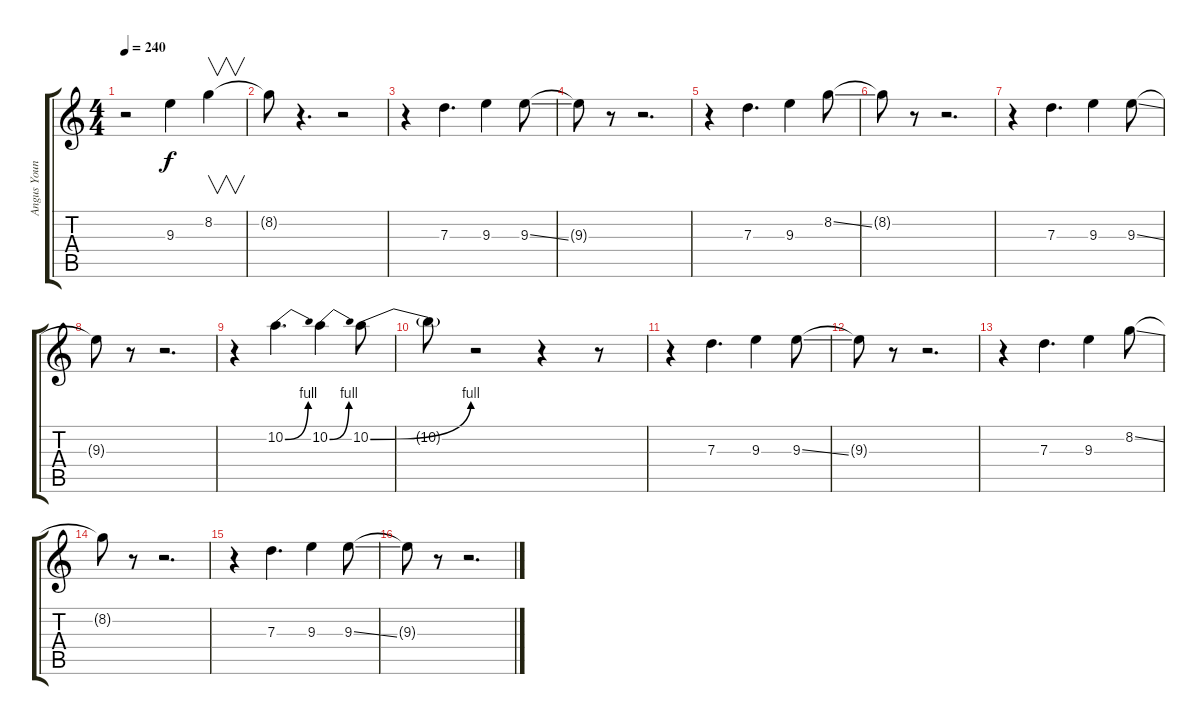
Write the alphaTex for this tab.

\track ("Angus Young" "Angus Youn") {instrument overdrivenguitar}
\staff {score tabs}
\tuning (E4 B3 G3 D3 A2 E2) {hide}
\ts (4 4)
\tempo 240
\clef g2
\ks c
r.2{dy f} 9.3.4 8.2.4{v} |
8.2{t}.8 r.4{d} r.2 |
r.4 7.3.4{d} 9.3.4 9.3{ss}.8 |
9.3{t}.8 r.8 r.2{d} |
r.4 7.3.4{d} 9.3.4 8.2{ss}.8 |
8.2{t}.8 r.8 r.2{d} |
r.4 7.3.4{d} 9.3.4 9.3{ss}.8 |
9.3{t}.8 r.8 r.2{d} |
r.4 10.2{be (bend 0 0 60 4)}.4{d} 10.2{be (bend 0 0 60 4)}.4 10.2{be (bend 0 0 60 4)}.8 |
10.2{t}.8 r.2 r.4 r.8 |
r.4 7.3.4{d} 9.3.4 9.3{ss}.8 |
9.3{t}.8 r.8 r.2{d} |
r.4 7.3.4{d} 9.3.4 8.2{ss}.8 |
8.2{t}.8 r.8 r.2{d} |
r.4 7.3.4{d} 9.3.4 9.3{ss}.8 |
9.3{t}.8 r.8 r.2{d}
